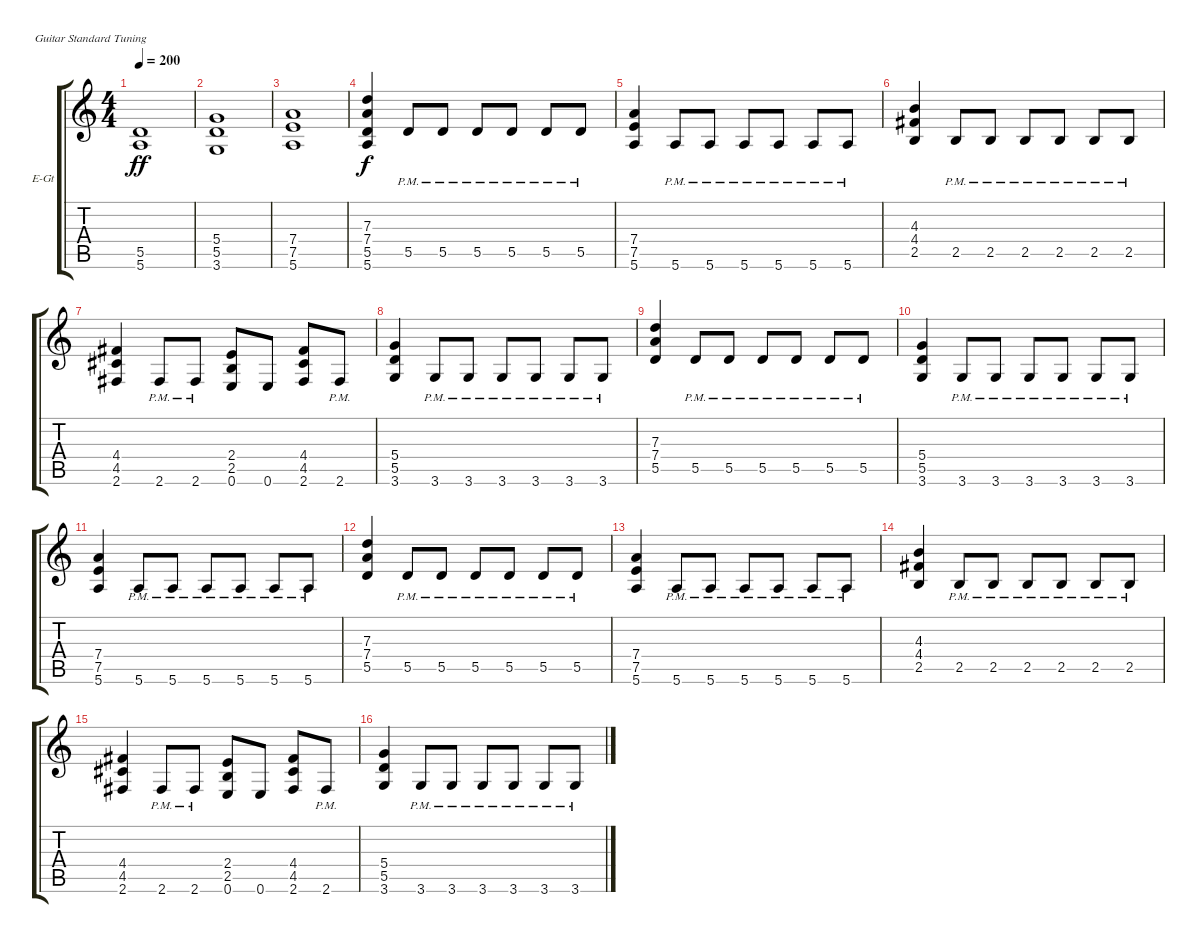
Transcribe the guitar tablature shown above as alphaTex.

\bracketExtendMode groupsimilarinstruments
\firstSystemTrackNameOrientation horizontal
\otherSystemsTrackNameOrientation horizontal
\track ("Rhythm" "E-Gt") {instrument distortionguitar}
\staff {score tabs}
\tuning (E4 B3 G3 D3 A2 E2)
\ts (4 4)
\tempo 200
\clef g2
\ks c
(5.5 5.6).1{dy ff} |
(5.4 5.5 3.6).1 |
(7.4 7.5 5.6).1 |
(7.3 7.4 5.5 5.6).4{dy f} 5.5{pm}.8 5.5{pm}.8 5.5{pm}.8 5.5{pm}.8 5.5{pm}.8 5.5{pm}.8 |
(7.4 7.5 5.6).4 5.6{pm}.8 5.6{pm}.8 5.6{pm}.8 5.6{pm}.8 5.6{pm}.8 5.6{pm}.8 |
(4.3 4.4 2.5).4 2.5{pm}.8 2.5{pm}.8 2.5{pm}.8 2.5{pm}.8 2.5{pm}.8 2.5{pm}.8 |
(4.4 4.5 2.6).4 2.6{pm}.8 2.6{pm}.8 (2.4 2.5 0.6).8 0.6.8 (4.4 4.5 2.6).8 2.6{pm}.8 |
(5.4 5.5 3.6).4 3.6{pm}.8 3.6{pm}.8 3.6{pm}.8 3.6{pm}.8 3.6{pm}.8 3.6{pm}.8 |
(7.3 7.4 5.5).4 5.5{pm}.8 5.5{pm}.8 5.5{pm}.8 5.5{pm}.8 5.5{pm}.8 5.5{pm}.8 |
(5.4 5.5 3.6).4 3.6{pm}.8 3.6{pm}.8 3.6{pm}.8 3.6{pm}.8 3.6{pm}.8 3.6{pm}.8 |
(7.4 7.5 5.6).4 5.6{pm}.8 5.6{pm}.8 5.6{pm}.8 5.6{pm}.8 5.6{pm}.8 5.6{pm}.8 |
(7.3 7.4 5.5).4 5.5{pm}.8 5.5{pm}.8 5.5{pm}.8 5.5{pm}.8 5.5{pm}.8 5.5{pm}.8 |
(7.4 7.5 5.6).4 5.6{pm}.8 5.6{pm}.8 5.6{pm}.8 5.6{pm}.8 5.6{pm}.8 5.6{pm}.8 |
(4.3 4.4 2.5).4 2.5{pm}.8 2.5{pm}.8 2.5{pm}.8 2.5{pm}.8 2.5{pm}.8 2.5{pm}.8 |
(4.4 4.5 2.6).4 2.6{pm}.8 2.6{pm}.8 (2.4 2.5 0.6).8 0.6.8 (4.4 4.5 2.6).8 2.6{pm}.8 |
(5.4 5.5 3.6).4 3.6{pm}.8 3.6{pm}.8 3.6{pm}.8 3.6{pm}.8 3.6{pm}.8 3.6{pm}.8
